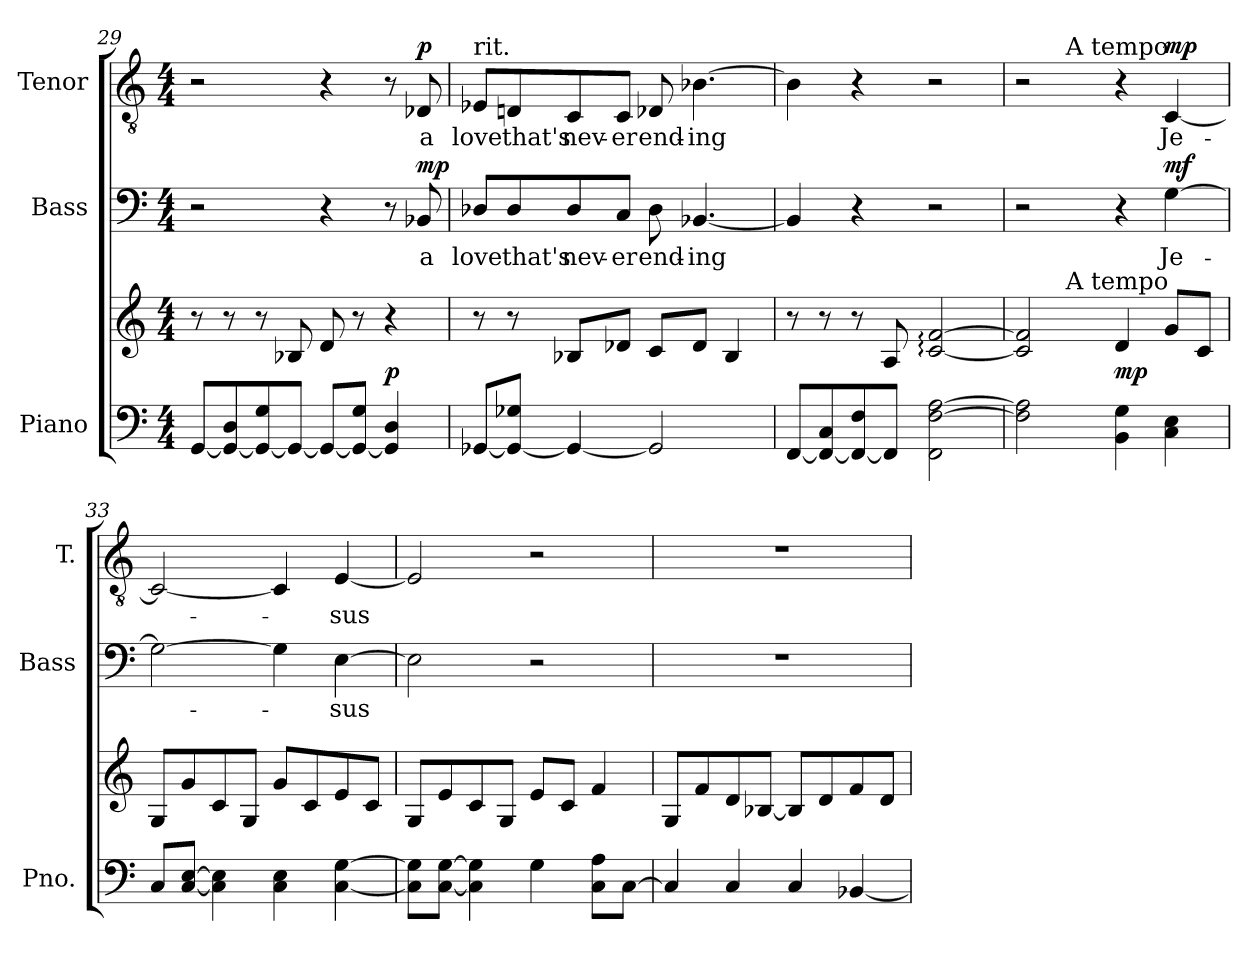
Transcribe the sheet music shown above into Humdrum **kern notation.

**kern	**kern	**dynam	**kern	**text	**dynam	**kern	**text	**dynam
*part3	*part3	*part3	*part2	*part2	*part2	*part1	*part1	*part1
*staff4	*staff3	*staff3/4	*staff2	*staff2	*staff2	*staff1	*staff1	*staff1
*I"Piano	*	*	*I"Bass	*	*	*I"Tenor	*	*
*I'Pno.	*	*	*I'Bass	*	*	*I'T.	*	*
!!LO:PB:g=z
*clefF4	*clefG2	*	*clefF4	*	*	*clefGv2	*	*
*	*	*	*	*	*	*ITrd7c12	*	*
*k[]	*k[]	*	*k[]	*	*	*k[]	*	*
*C:	*C:	*	*C:	*	*	*C:	*	*
*M4/4	*M4/4	*	*M4/4	*	*	*M4/4	*	*
=29	=29	=29	=29	=29	=29	=29	=29	=29
[8GGi/L	8r	.	2r	.	.	2r	.	.
8GGi/_ 8Di	8r	.	.	.	.	.	.	.
8GGi/_ 8Gi	8r	.	.	.	.	.	.	.
8GGi/J_	8B-Xi/	.	.	.	.	.	.	.
8GGi/L_	8di/	.	4r	.	.	4r	.	.
8GGi/_ 8GiJ	8r	.	.	.	.	.	.	.
4GGi/] 4Di	4r	p	8r	.	.	8r	.	.
!	!	!	!	!LO:LY:b:color=#000000	!	!	!	!
!	!	!	!	!	!	!	!LO:LY:b:color=#000000	!
.	.	.	8BB-Xi/	-a	mp	8DD-Xi/	-a	p
=30	=30	=30	=30	=30	=30	=30	=30	=30
!	!	!	!	!LO:LY:b:color=#000000	!	!	!	!
!	!	!	!	!	!	!LO:TX:t=rit.	!	!
!	!	!	!	!	!	!	!LO:LY:b:color=#000000	!
[8GG-Xi/L	8r	.	8D-Xi/L	love	.	8EE-Xi/L	love	.
!	!	!	!	!LO:LY:b:color=#000000	!	!	!	!
!	!	!	!	!	!	!	!LO:LY:b:color=#000000	!
8GG-i/_ 8G-XiJ	8r	.	8D-i/	that's	.	8DDni/	that's	.
!	!	!	!	!LO:LY:b:color=#000000	!	!	!	!
!	!	!	!	!	!	!	!LO:LY:b:color=#000000	!
4GG-i/_	8B-Xi/L	.	8D-i/	nev-	.	8CCi/	nev-	.
!	!	!	!	!LO:LY:b:color=#000000	!	!	!	!
!	!	!	!	!	!	!	!LO:LY:b:color=#000000	!
.	8d-Xi/J	.	8Ci/J	-er	.	8CCi/J	-er	.
!	!	!	!	!LO:LY:b:color=#000000	!	!	!	!
!	!	!	!	!	!	!	!LO:LY:b:color=#000000	!
2GG-i/]	8ci/L	.	8D-i\	end-	.	8DD-Xi/	end-	.
!	!	!	!	!LO:LY:b:color=#000000	!	!	!	!
!	!	!	!	!	!	!	!LO:LY:b:color=#000000	!
.	8d-i/J	.	[4.BB-Xi/	-ing	.	[4.BB-Xi\	-ing	.
.	4B-i/	.	.	.	.	.	.	.
=31	=31	=31	=31	=31	=31	=31	=31	=31
[8FFi/L	8r	.	4BB-i/]	.	.	4BB-i\]	.	.
8FFi/_ 8Ci	8r	.	.	.	.	.	.	.
8FFi/_ 8Fi	8r	.	4r	.	.	4r	.	.
8FFi/J]	8Ai/	.	.	.	.	.	.	.
2FFi\ [2Fi [2Ai	[2ci/: [2fi:	.	2r	.	.	2r	.	.
!!LO:LB:g=z
=32	=32	=32	=32	=32	=32	=32	=32	=32
*	*^	*	*	*	*	*^	*	*
2Fi\] 2Ai]	2ci/] 2fi]	4ryy	.	2r	.	.	2r	4ryy	.	.
!	!	!	!	!	!	!	!	!LO:TX:a:t=A tempo	!	!
!	!	!LO:TX:a:t=A tempo	!	!	!	!	!	!	!	!
.	.	2.ryy	.	.	.	.	.	2.ryy	.	.
4BBi\ 4Gi	4di/	.	mp	4r	.	.	4r	.	.	.
!	!	!	!	!	!LO:LY:b:color=#000000	!	!	!	!	!
!	!	!	!	!	!	!	!	!	!LO:LY:b:color=#000000	!
4Ci\ 4Ei	8gi/L	.	.	[4Gi\	Je-	mf	[4CCi/	.	Je-	mp
.	8ci/J	.	.	.	.	.	.	.	.	.
*	*v	*v	*	*	*	*	*v	*v	*	*
=33	=33	=33	=33	=33	=33	=33	=33	=33
8Ci/L	8Gi/L	.	2Gi\_	.	.	2CCi/_	.	.
[8Ci/ [8EiJ	8gi/	.	.	.	.	.	.	.
4Ci\] 4Ei]	8ci/	.	.	.	.	.	.	.
.	8Gi/J	.	.	.	.	.	.	.
4Ci\ 4Ei	8gi/L	.	4Gi\]	.	.	4CCi/]	.	.
.	8ci/	.	.	.	.	.	.	.
!	!	!	!	!LO:LY:b:color=#000000	!	!	!	!
!	!	!	!	!	!	!	!LO:LY:b:color=#000000	!
[4Ci\ [4Gi	8ei/	.	[4Ei\	-sus	.	[4EEi/	-sus	.
.	8ci/J	.	.	.	.	.	.	.
=34	=34	=34	=34	=34	=34	=34	=34	=34
8Ci\] 8Gi]L	8Gi/L	.	2Ei\]	.	.	2EEi/]	.	.
[8Ci\ [8GiJ	8ei/	.	.	.	.	.	.	.
4Ci\] 4Gi]	8ci/	.	.	.	.	.	.	.
.	8Gi/J	.	.	.	.	.	.	.
4Gi\	8ei/L	.	2r	.	.	2r	.	.
.	8ci/J	.	.	.	.	.	.	.
8Ci\ 8AiL	4fi/	.	.	.	.	.	.	.
[8Ci\J	.	.	.	.	.	.	.	.
=35	=35	=35	=35	=35	=35	=35	=35	=35
4Ci/]	8Gi/L	.	1r	.	.	1r	.	.
.	8fi/	.	.	.	.	.	.	.
4Ci/	8di/	.	.	.	.	.	.	.
.	[8B-Xi/J	.	.	.	.	.	.	.
4Ci/	8B-i/L]	.	.	.	.	.	.	.
.	8di/	.	.	.	.	.	.	.
[4BB-Xi/	8fi/	.	.	.	.	.	.	.
.	8di/J	.	.	.	.	.	.	.
=	=	=	=	=	=	=	=	=
*-	*-	*-	*-	*-	*-	*-	*-	*-
